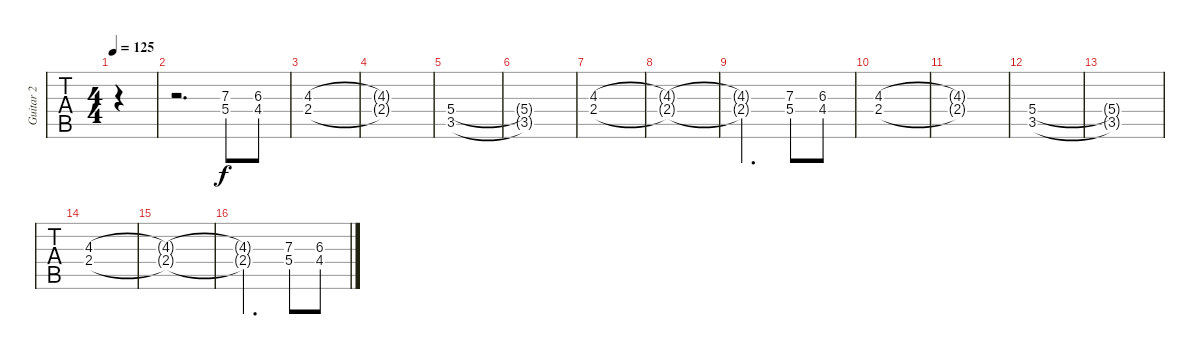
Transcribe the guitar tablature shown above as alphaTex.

\track ("Guitar 2" "Guitar 2") {instrument overdrivenguitar}
\staff {tabs}
\tuning (Eb4 Bb3 Gb3 Db3 Ab2 Eb2) {hide}
\ts (4 4)
\tempo 125
\clef g2
\ks c
|
r.2{d} (7.3 5.4).8 (6.3 4.4).8 |
(4.3 2.4).1 |
(4.3{t} 2.4{t}).1{volume 4} |
(5.4 3.5).1{volume 10} |
(5.4{t} 3.5{t}).1{volume 4} |
(4.3 2.4).1{volume 10} |
(4.3{t} 2.4{t}).1{volume 0} |
(4.3{t} 2.4{t}).2{d} (7.3 5.4).8{volume 10} (6.3 4.4).8 |
(4.3 2.4).1 |
(4.3{t} 2.4{t}).1{volume 4} |
(5.4 3.5).1{volume 10} |
(5.4{t} 3.5{t}).1{volume 4} |
(4.3 2.4).1{volume 10} |
(4.3{t} 2.4{t}).1{volume 0} |
(4.3{t} 2.4{t}).2{d} (7.3 5.4).8{volume 10} (6.3 4.4).8
